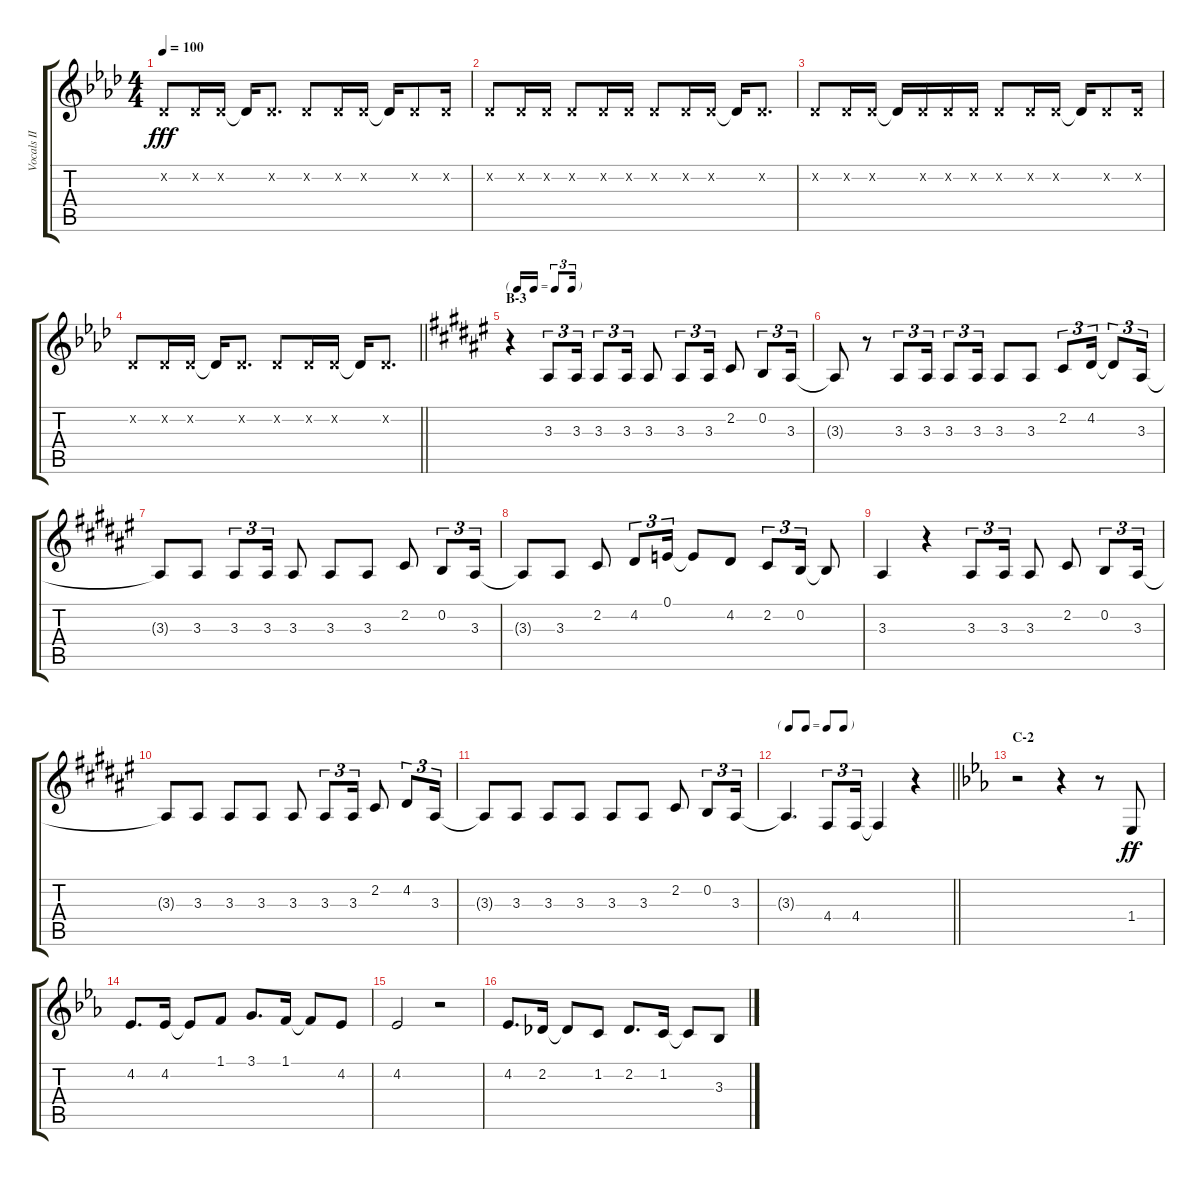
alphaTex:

\track ("Vocals II" "Vocals II") {instrument voiceoohs}
\staff {score tabs}
\tuning (E4 B3 G3 D3 A2 E2) {hide}
\ts (4 4)
\tempo 100
\clef g2
\ks fminor
2.2{x}.8{dy fff} 2.2{x}.16 2.2{x}.16 2.2{t}.16 2.2{x}.8{d} 2.2{x}.8 2.2{x}.16 2.2{x}.16 2.2{t}.16 2.2{x}.8 2.2{x}.16 |
2.2{x}.8 2.2{x}.16 2.2{x}.16 2.2{x}.8 2.2{x}.16 2.2{x}.16 2.2{x}.8 2.2{x}.16 2.2{x}.16 2.2{t}.16 2.2{x}.8{d} |
2.2{x}.8 2.2{x}.16 2.2{x}.16 2.2{t}.16 2.2{x}.16 2.2{x}.16 2.2{x}.16 2.2{x}.8 2.2{x}.16 2.2{x}.16 2.2{t}.16 2.2{x}.8 2.2{x}.16 |
\barLineRight lightlight
2.2{x}.8 2.2{x}.16 2.2{x}.16 2.2{t}.16 2.2{x}.8{d} 2.2{x}.8 2.2{x}.16 2.2{x}.16 2.2{t}.16 2.2{x}.8{d} |
\tf triplet16th
\section ("" "B-3")
\ks f#
r.4 3.3.8{tu (3 2)} 3.3.16{tu (3 2)} 3.3.8{tu (3 2)} 3.3.16{tu (3 2)} 3.3.8 3.3.8{tu (3 2)} 3.3.16{tu (3 2)} 2.2.8 0.2.8{tu (3 2)} 3.3.16{tu (3 2)} |
3.3{t}.8 r.8 3.3.8{tu (3 2)} 3.3.16{tu (3 2)} 3.3.8{tu (3 2)} 3.3.16{tu (3 2)} 3.3.8 3.3.8 2.2.8{tu (3 2)} 4.2.16{tu (3 2)} 4.2{t}.8{tu (3 2)} 3.3.16{tu (3 2)} |
3.3{t}.8 3.3.8 3.3.8{tu (3 2)} 3.3.16{tu (3 2)} 3.3.8 3.3.8 3.3.8 2.2.8 0.2.8{tu (3 2)} 3.3.16{tu (3 2)} |
3.3{t}.8 3.3.8 2.2.8 4.2.8{tu (3 2)} 0.1.16{tu (3 2)} 0.1{t}.8 4.2.8 2.2.8{tu (3 2)} 0.2.16{tu (3 2)} 0.2{t}.8 |
3.3.4 r.4 3.3.8{tu (3 2)} 3.3.16{tu (3 2)} 3.3.8 2.2.8 0.2.8{tu (3 2)} 3.3.16{tu (3 2)} |
3.3{t}.8 3.3.8 3.3.8 3.3.8 3.3.8 3.3.8{tu (3 2)} 3.3.16{tu (3 2)} 2.2.8 4.2.8{tu (3 2)} 3.3.16{tu (3 2)} |
3.3{t}.8 3.3.8 3.3.8 3.3.8 3.3.8 3.3.8 2.2.8 0.2.8{tu (3 2)} 3.3.16{tu (3 2)} |
\tf none
\barLineRight lightlight
3.3{t}.4{d} 4.4.8{tu (3 2)} 4.4.16{tu (3 2)} 4.4{t}.4 r.4 |
\section ("" "C-2")
\ks eb
r.2 r.4 r.8 1.4.8{dy ff} |
4.2.8{d} 4.2.16 4.2{t}.8 1.1.8 3.1.8{d} 1.1.16 1.1{t}.8 4.2.8 |
4.2.2 r.2 |
4.2.8{d} 2.2.16 2.2{t}.8 1.2.8 2.2.8{d} 1.2.16 1.2{t}.8 3.3.8
